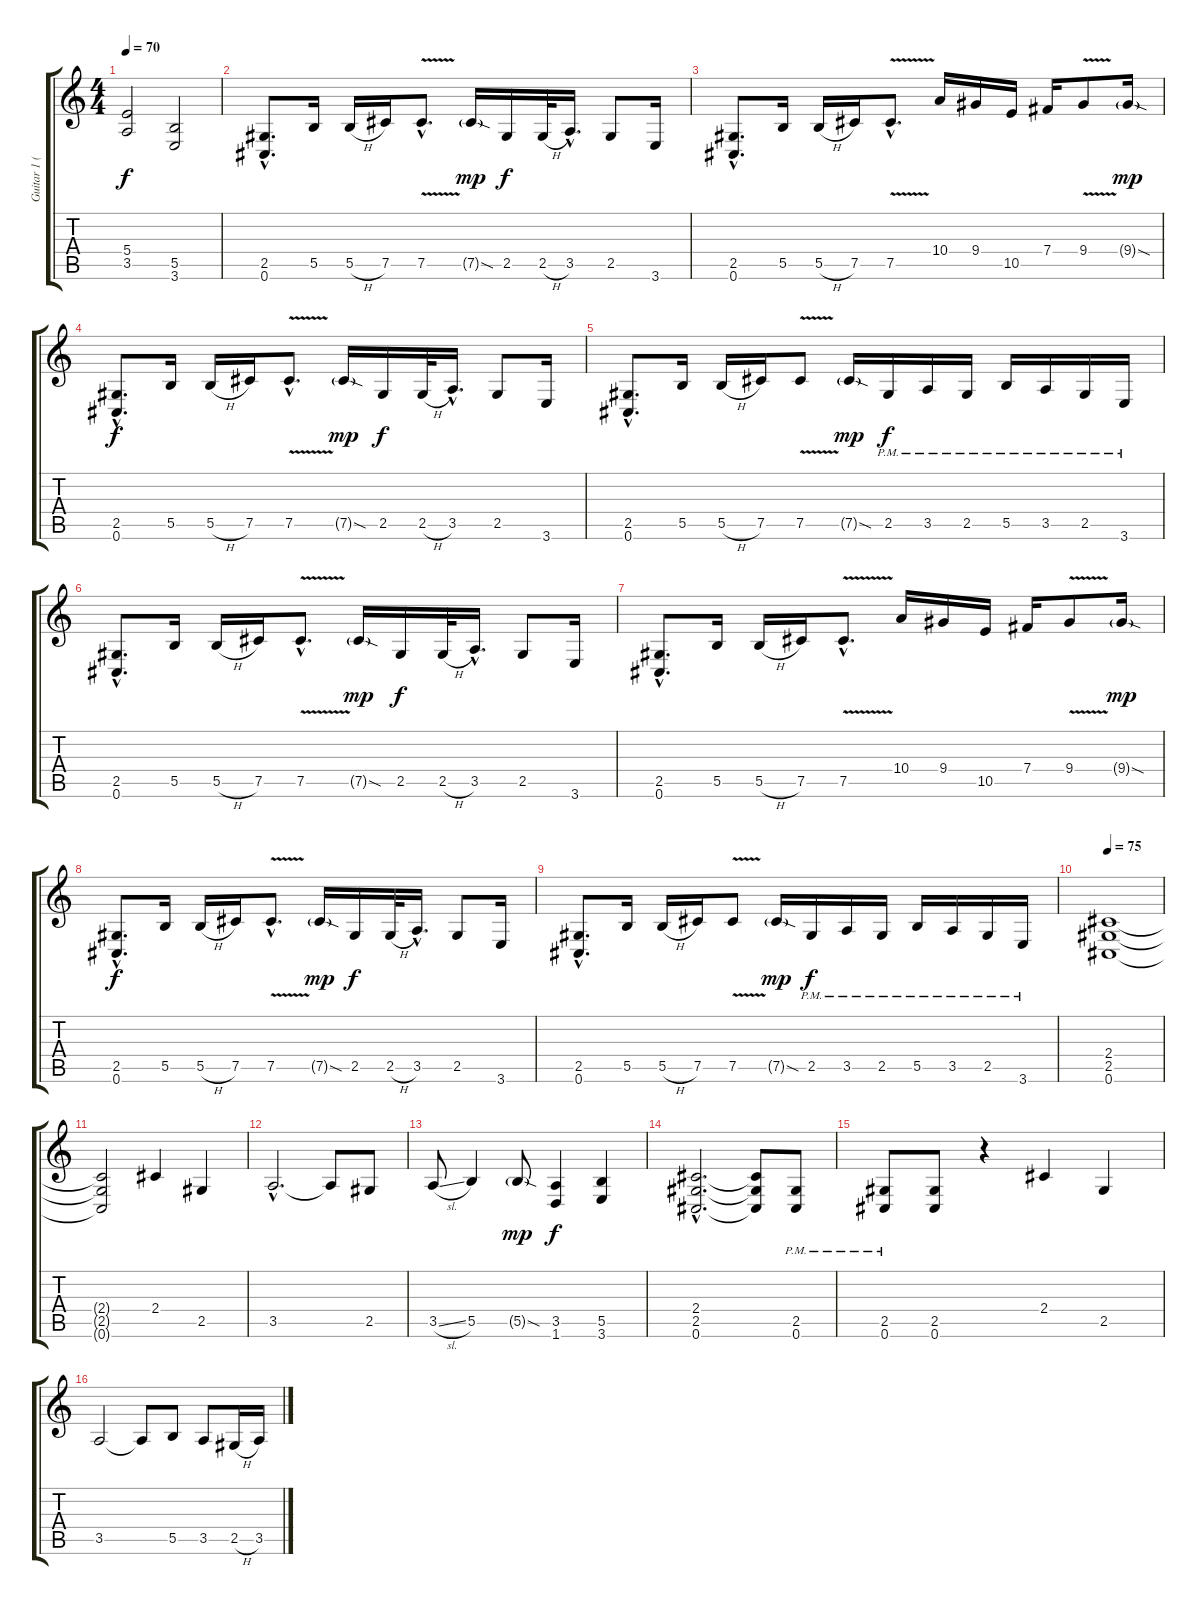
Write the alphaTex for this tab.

\track ("Guitar 1 (Distortion)" "Guitar 1 (") {instrument distortionguitar}
\staff {score tabs}
\tuning (Db4 Ab3 E3 B2 Gb2 Db2) {hide}
\ts (4 4)
\tempo 70
\clef g2
\ks c
(5.4 3.5).2{dy f} (5.5 3.6).2 |
(2.5{hac} 0.6{hac}).8{d} 5.5.16 5.5{h}.16 7.5.16 7.5{v hac}.8{d} 7.5{sod g}.16{dy mp} 2.5.16{dy f} 2.5{h}.32 3.5{hac}.16{d} 2.5.8 3.6.16 |
(2.5{hac} 0.6{hac}).8{d} 5.5.16 5.5{h}.16 7.5.16 7.5{v hac}.8{d} 10.4.16 9.4.16 10.5.16 7.4.16 9.4{v}.8 9.4{sod g}.16{dy mp} |
(2.5{hac} 0.6{hac}).8{d dy f} 5.5.16 5.5{h}.16 7.5.16 7.5{v hac}.8{d} 7.5{sod g}.16{dy mp} 2.5.16{dy f} 2.5{h}.32 3.5{hac}.16{d} 2.5.8 3.6.16 |
(2.5{hac} 0.6{hac}).8{d} 5.5.16 5.5{h}.16 7.5.16 7.5{v}.8 7.5{sod g}.16{dy mp} 2.5{pm}.16{dy f} 3.5{pm}.16 2.5{pm}.16 5.5{pm}.16 3.5{pm}.16 2.5{pm}.16 3.6{pm}.16 |
(2.5{hac} 0.6{hac}).8{d} 5.5.16 5.5{h}.16 7.5.16 7.5{v hac}.8{d} 7.5{sod g}.16{dy mp} 2.5.16{dy f} 2.5{h}.32 3.5{hac}.16{d} 2.5.8 3.6.16 |
(2.5{hac} 0.6{hac}).8{d} 5.5.16 5.5{h}.16 7.5.16 7.5{v hac}.8{d} 10.4.16 9.4.16 10.5.16 7.4.16 9.4{v}.8 9.4{sod g}.16{dy mp} |
(2.5{hac} 0.6{hac}).8{d dy f} 5.5.16 5.5{h}.16 7.5.16 7.5{v hac}.8{d} 7.5{sod g}.16{dy mp} 2.5.16{dy f} 2.5{h}.32 3.5{hac}.16{d} 2.5.8 3.6.16 |
(2.5{hac} 0.6{hac}).8{d} 5.5.16 5.5{h}.16 7.5.16 7.5{v}.8 7.5{sod g}.16{dy mp} 2.5{pm}.16{dy f} 3.5{pm}.16 2.5{pm}.16 5.5{pm}.16 3.5{pm}.16 2.5{pm}.16 3.6{pm}.16 |
\tempo 75
(2.4 2.5 0.6).1 |
(2.4{t} 2.5{t} 0.6{t}).2 2.4.4 2.5.4 |
3.5{hac}.2{d} 3.5{t}.8 2.5.8 |
3.5{sl}.8 5.5.4 5.5{sod g}.8{dy mp} (3.5 1.6).4{dy f} (5.5 3.6).4 |
(2.4{hac} 2.5{hac} 0.6{hac}).2{d} (2.4{t} 2.5{t} 0.6{t}).8 (2.5{pm} 0.6{pm}).8 |
(2.5{pm} 0.6{pm}).8 (2.5 0.6).8 r.4 2.4.4 2.5.4 |
3.5.2 3.5{t}.8 5.5.8 3.5.8 2.5{h}.16 3.5.16
